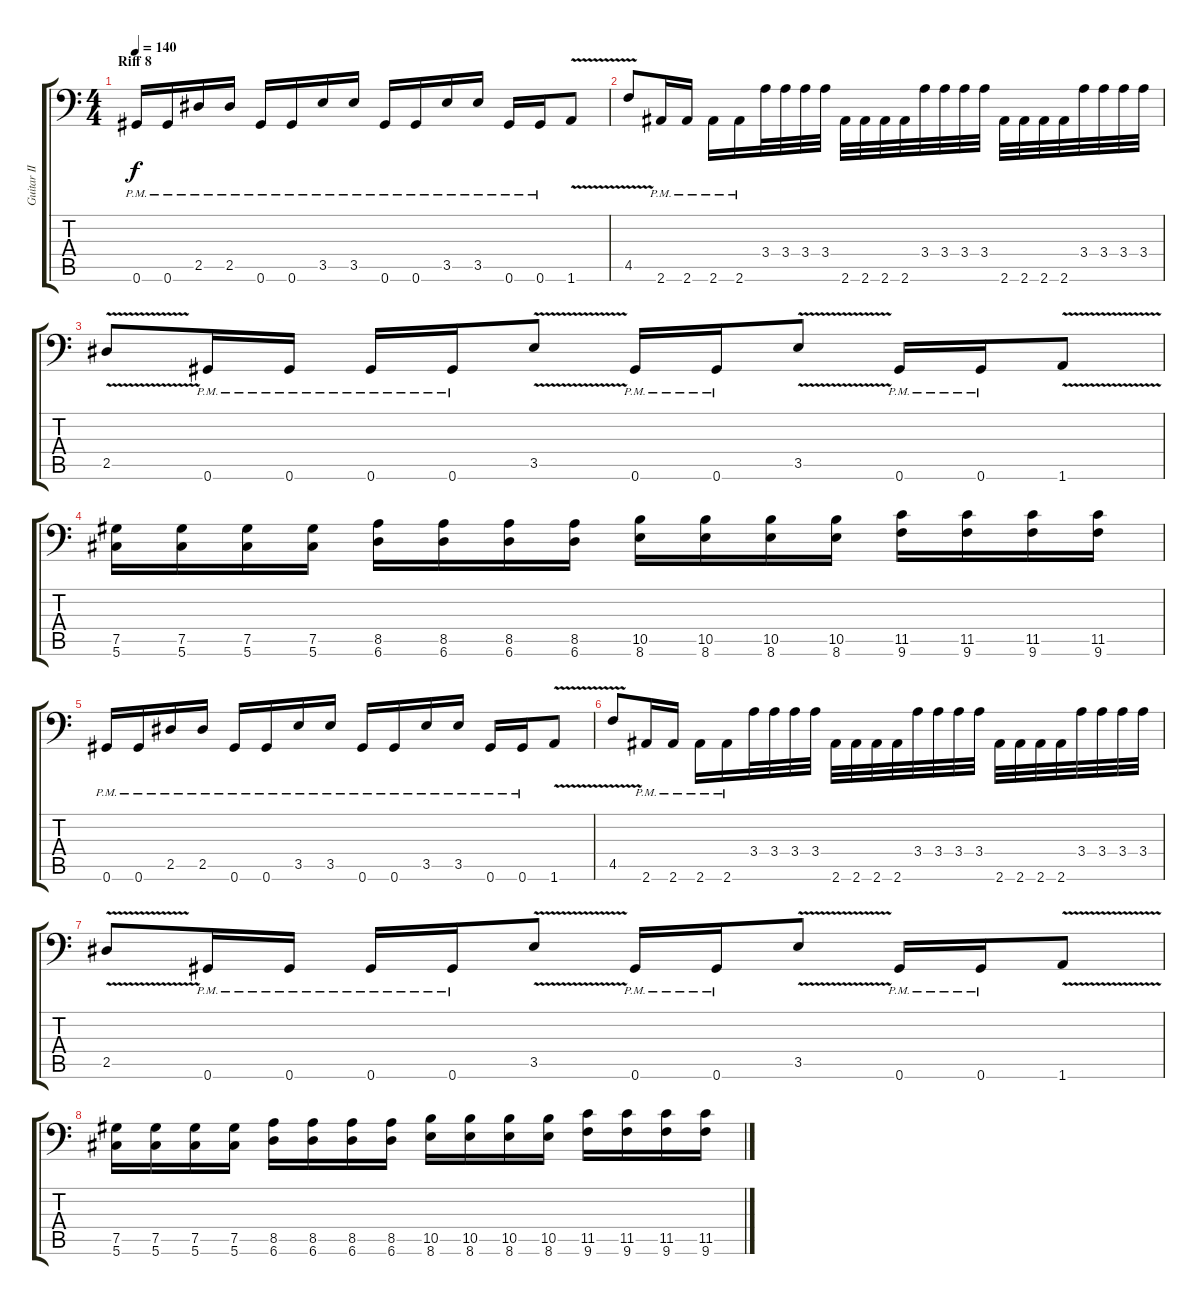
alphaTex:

\track ("Guitar II" "Guitar II") {instrument distortionguitar}
\staff {score tabs}
\tuning (Ab3 Eb3 B2 Gb2 Db2 Ab1) {hide}
\ts (4 4)
\section ("" "Riff 8")
\tempo 140
\clef f4
\ks c
0.6{pm}.16{dy f} 0.6{pm}.16 2.5{pm}.16 2.5{pm}.16 0.6{pm}.16 0.6{pm}.16 3.5{pm}.16 3.5{pm}.16 0.6{pm}.16 0.6{pm}.16 3.5{pm}.16 3.5{pm}.16 0.6{pm}.16 0.6{pm}.16 1.6{v}.8 |
4.5{v}.8 2.6{pm}.16 2.6{pm}.16 2.6{pm}.16 2.6{pm}.16 3.4.32 3.4.32 3.4.32 3.4.32 2.6.32 2.6.32 2.6.32 2.6.32 3.4.32 3.4.32 3.4.32 3.4.32 2.6.32 2.6.32 2.6.32 2.6.32 3.4.32 3.4.32 3.4.32 3.4.32 |
2.5{v}.8 0.6{pm}.16 0.6{pm}.16 0.6{pm}.16 0.6{pm}.16 3.5{v}.8 0.6{pm}.16 0.6{pm}.16 3.5{v}.8 0.6{pm}.16 0.6{pm}.16 1.6{v}.8 |
(7.5 5.6).16 (7.5 5.6).16 (7.5 5.6).16 (7.5 5.6).16 (8.5 6.6).16 (8.5 6.6).16 (8.5 6.6).16 (8.5 6.6).16 (10.5 8.6).16 (10.5 8.6).16 (10.5 8.6).16 (10.5 8.6).16 (11.5 9.6).16 (11.5 9.6).16 (11.5 9.6).16 (11.5 9.6).16 |
0.6{pm}.16 0.6{pm}.16 2.5{pm}.16 2.5{pm}.16 0.6{pm}.16 0.6{pm}.16 3.5{pm}.16 3.5{pm}.16 0.6{pm}.16 0.6{pm}.16 3.5{pm}.16 3.5{pm}.16 0.6{pm}.16 0.6{pm}.16 1.6{v}.8 |
4.5{v}.8 2.6{pm}.16 2.6{pm}.16 2.6{pm}.16 2.6{pm}.16 3.4.32 3.4.32 3.4.32 3.4.32 2.6.32 2.6.32 2.6.32 2.6.32 3.4.32 3.4.32 3.4.32 3.4.32 2.6.32 2.6.32 2.6.32 2.6.32 3.4.32 3.4.32 3.4.32 3.4.32 |
2.5{v}.8 0.6{pm}.16 0.6{pm}.16 0.6{pm}.16 0.6{pm}.16 3.5{v}.8 0.6{pm}.16 0.6{pm}.16 3.5{v}.8 0.6{pm}.16 0.6{pm}.16 1.6{v}.8 |
(7.5 5.6).16 (7.5 5.6).16 (7.5 5.6).16 (7.5 5.6).16 (8.5 6.6).16 (8.5 6.6).16 (8.5 6.6).16 (8.5 6.6).16 (10.5 8.6).16 (10.5 8.6).16 (10.5 8.6).16 (10.5 8.6).16 (11.5 9.6).16 (11.5 9.6).16 (11.5 9.6).16 (11.5 9.6).16
